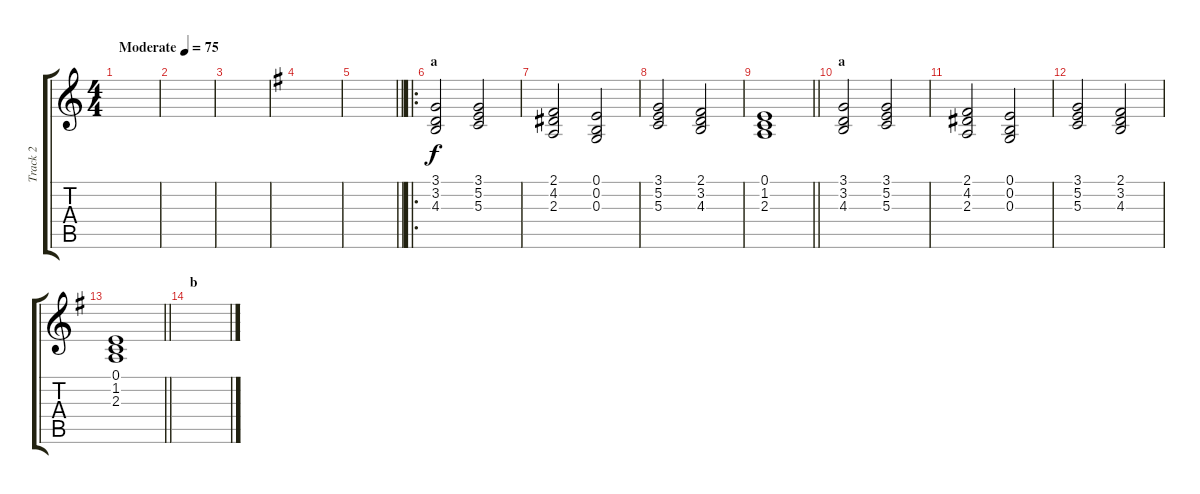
\track ("Track 2" "Track 2") {instrument synthstrings1}
\staff {score tabs}
\tuning (E4 B3 G3 D3 A2 E2) {hide}
\ts (4 4)
\tempo (75 "Moderate")
\clef g2
\ks c
|
|
|
\ks g
|
\barLineRight lightlight
|
\ro
\section ("" "a")
(3.1 3.2 4.3).2 (3.1 5.2 5.3).2 |
(2.1 4.2 2.3).2 (0.1 0.2 0.3).2 |
(3.1 5.2 5.3).2 (2.1 3.2 4.3).2 |
\barLineRight lightlight
(0.1 1.2 2.3).1 |
\section ("" "a")
(3.1 3.2 4.3).2 (3.1 5.2 5.3).2 |
(2.1 4.2 2.3).2 (0.1 0.2 0.3).2 |
(3.1 5.2 5.3).2 (2.1 3.2 4.3).2 |
\barLineRight lightlight
(0.1 1.2 2.3).1 |
\section ("" "b")
